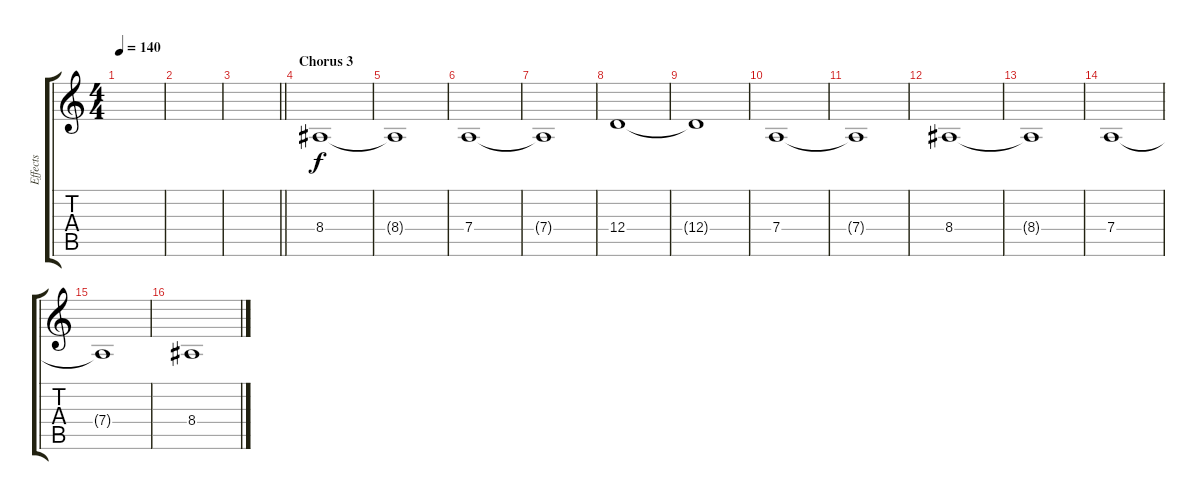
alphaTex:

\track ("Effects" "Effects") {instrument synthstrings1}
\staff {score tabs}
\tuning (E4 B3 G3 D3 A2 D2) {hide}
\ts (4 4)
\tempo 140
\clef g2
\ks c
|
|
\barLineRight lightlight
|
\section ("" "Chorus 3")
8.4.1 |
8.4{t}.1 |
7.4.1 |
7.4{t}.1 |
12.4.1 |
12.4{t}.1 |
7.4.1 |
7.4{t}.1 |
8.4.1 |
8.4{t}.1 |
7.4.1 |
7.4{t}.1 |
8.4.1
